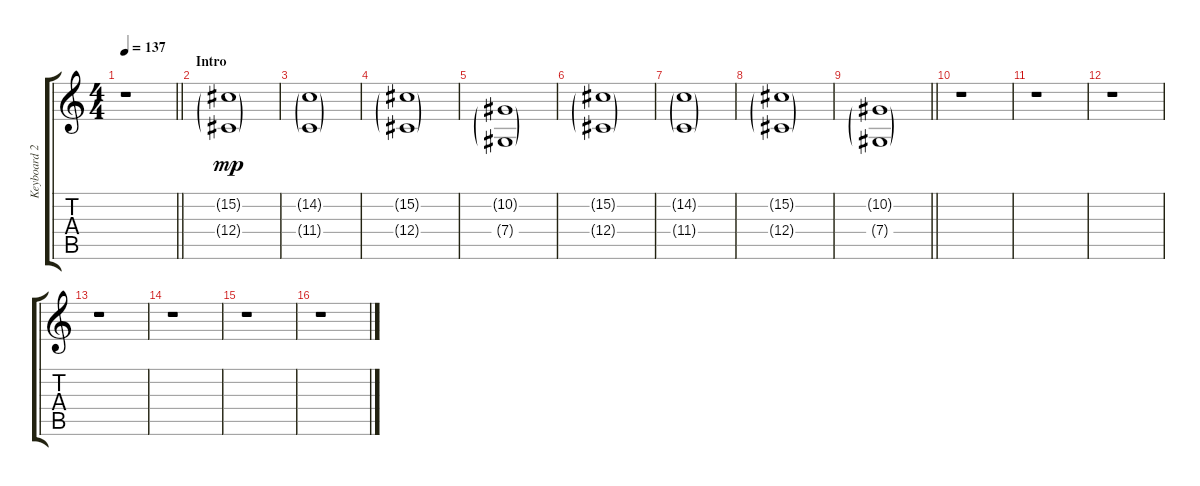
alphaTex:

\track ("Keyboard 2" "Keyboard 2") {instrument choiraahs}
\staff {score tabs}
\tuning (Eb4 Bb3 Gb3 Db3 Ab2 Eb2) {hide}
\ts (4 4)
\tempo 137
\clef g2
\barLineRight lightlight
\ks c
r.1{dy mp instrument choiraahs} |
\section ("" "Intro")
(15.2{g} 12.4{g}).1 |
(14.2{g} 11.4{g}).1 |
(15.2{g} 12.4{g}).1 |
(10.2{g} 7.4{g}).1 |
(15.2{g} 12.4{g}).1 |
(14.2{g} 11.4{g}).1 |
(15.2{g} 12.4{g}).1 |
\barLineRight lightlight
(10.2{g} 7.4{g}).1 |
\section ("" "")
r.1 |
r.1 |
r.1 |
r.1 |
r.1 |
r.1 |
r.1
